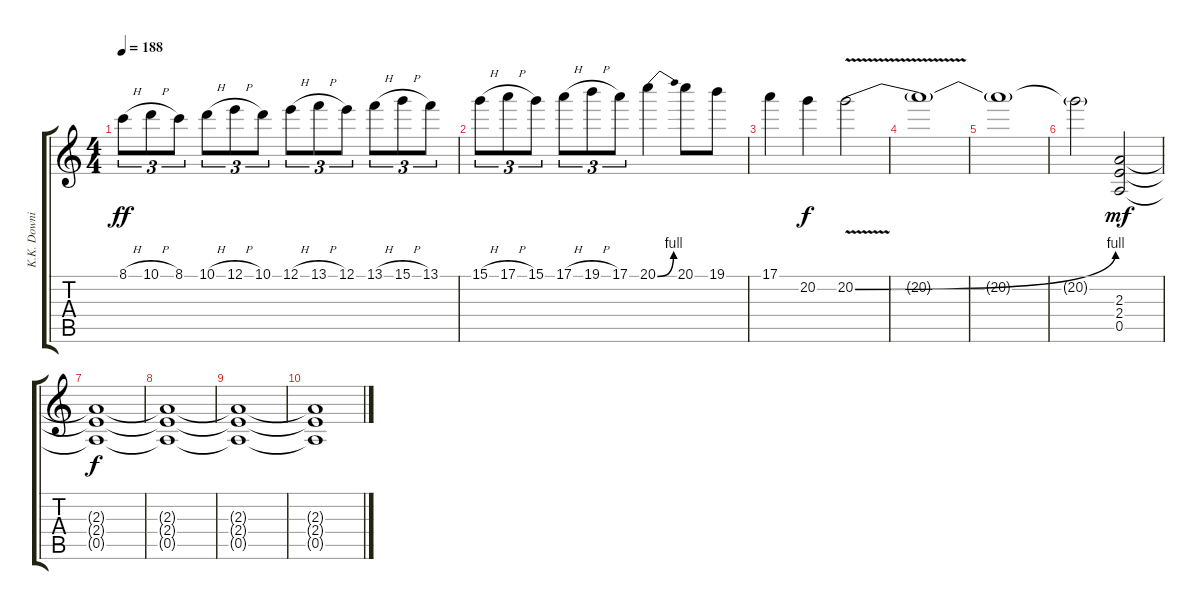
\track ("K.K. Downing" "K.K. Downi") {instrument distortionguitar}
\staff {score tabs}
\tuning (E4 B3 G3 D3 A2 E2) {hide}
\ts (4 4)
\tempo 188
\clef g2
\ks c
8.1{h}.8{tu (3 2) dy ff} 10.1{h}.8{tu (3 2)} 8.1.8{tu (3 2)} 10.1{h}.8{tu (3 2)} 12.1{h}.8{tu (3 2)} 10.1.8{tu (3 2)} 12.1{h}.8{tu (3 2)} 13.1{h}.8{tu (3 2)} 12.1.8{tu (3 2)} 13.1{h}.8{tu (3 2)} 15.1{h}.8{tu (3 2)} 13.1.8{tu (3 2)} |
15.1{h}.8{tu (3 2)} 17.1{h}.8{tu (3 2)} 15.1.8{tu (3 2)} 17.1{h}.8{tu (3 2)} 19.1{h}.8{tu (3 2)} 17.1.8{tu (3 2)} 20.1{be (bend 0 0 60 4)}.4 20.1.8 19.1.8 |
17.1.4 20.2.4{dy f} 20.2{be (bend 0 0 60 4) v}.2 |
20.2{t}.1 |
20.2{t}.1 |
20.2{t}.2 (2.3 2.4 0.5).2{dy mf volume 14} |
(2.3{t} 2.4{t} 0.5{t}).1{dy f} |
(2.3{t} 2.4{t} 0.5{t}).1 |
(2.3{t} 2.4{t} 0.5{t}).1 |
(2.3{t} 2.4{t} 0.5{t}).1
